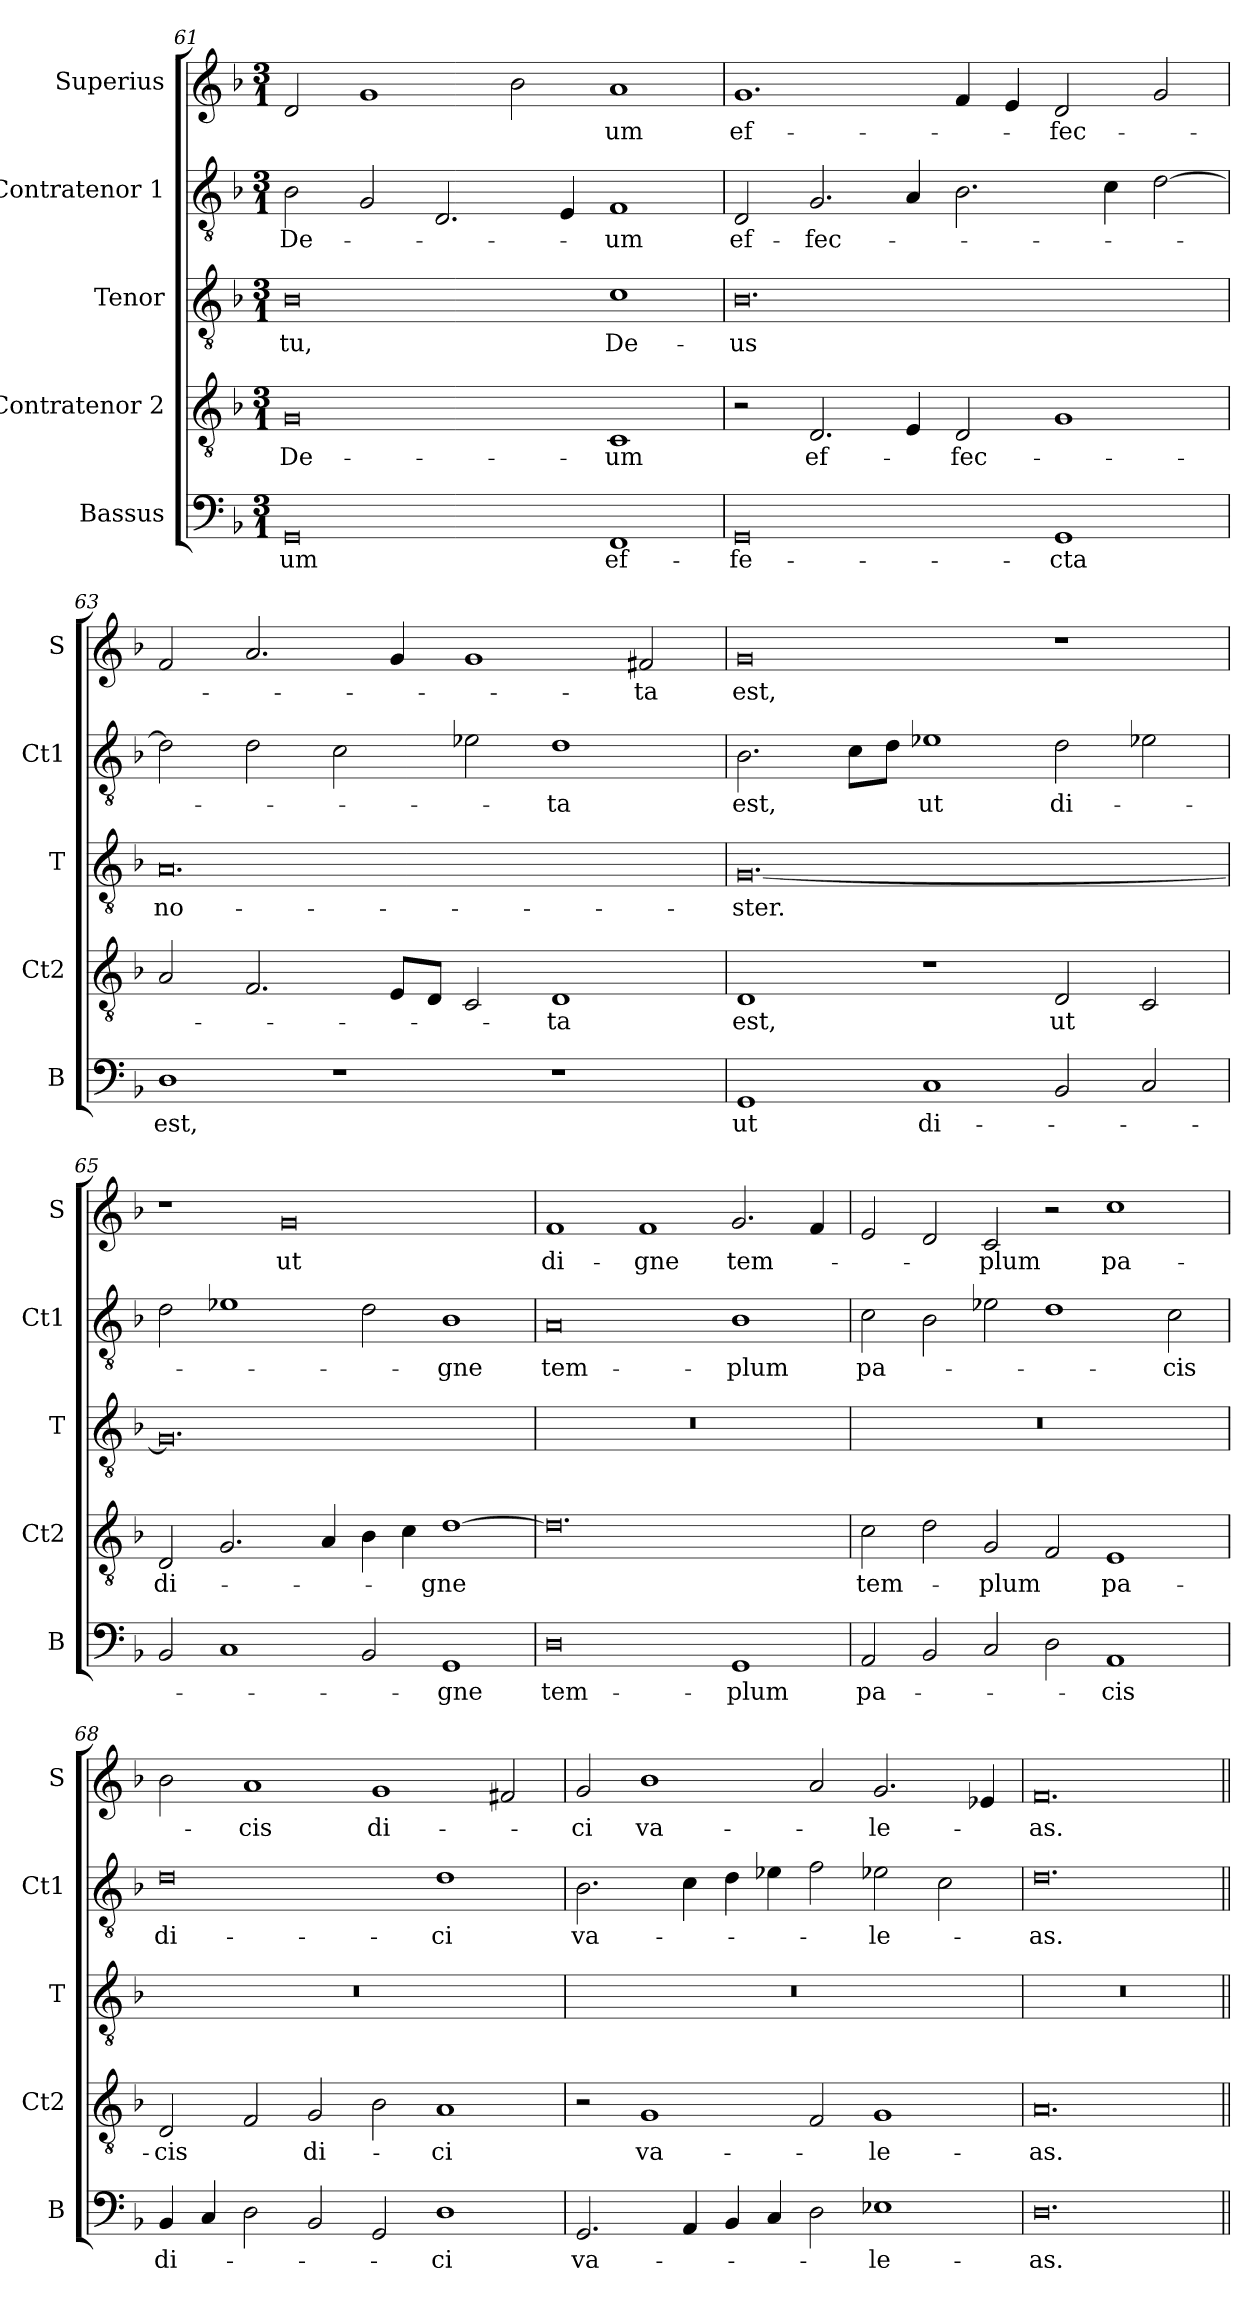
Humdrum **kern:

**kern	**text	**kern	**text	**kern	**text	**kern	**text	**kern	**text
*part5	*part5	*part4	*part4	*part3	*part3	*part2	*part2	*part1	*part1
*staff5	*staff5	*staff4	*staff4	*staff3	*staff3	*staff2	*staff2	*staff1	*staff1
*I"Bassus	*	*I"Contratenor 2	*	*I"Tenor	*	*I"Contratenor 1	*	*I"Superius	*
*I'B	*	*I'Ct2	*	*I'T	*	*I'Ct1	*	*I'S	*
*clefF4	*	*clefGv2	*	*clefGv2	*	*clefGv2	*	*clefG2	*
*k[b-]	*	*k[b-]	*	*k[b-]	*	*k[b-]	*	*k[b-]	*
*M3/1	*	*M3/1	*	*M3/1	*	*M3/1	*	*M3/1	*
=61	=61	=61	=61	=61	=61	=61	=61	=61	=61
0GG	-um	0G	De-	0B-	tu,	2B-	De-	2d	.
.	.	.	.	.	.	2G	.	1g	.
.	.	.	.	.	.	2.D	.	.	.
.	.	.	.	.	.	.	.	2b-	.
.	.	.	.	.	.	4E	.	.	.
1FF	ef-	1C	-um	1c	De-	1F	-um	1a	-um
=62	=62	=62	=62	=62	=62	=62	=62	=62	=62
0GG	-fe-	2r	.	0.B-	-us	2D	ef-	1.g	ef-
.	.	2.D	ef-	.	.	2.G	-fec-	.	.
.	.	4E	.	.	.	4A	.	.	.
.	.	2D	-fec-	.	.	2.B-	.	4f	.
.	.	.	.	.	.	.	.	4e	.
1GG	-cta	1G	.	.	.	.	.	2d	-fec-
.	.	.	.	.	.	4c	.	.	.
.	.	.	.	.	.	[2d	.	2g	.
=63	=63	=63	=63	=63	=63	=63	=63	=63	=63
1D	est,	2A	.	0.A	no-	2d]	.	2f	.
.	.	2.F	.	.	.	2d	.	2.a	.
1r	.	.	.	.	.	2c	.	.	.
.	.	8EL	.	.	.	.	.	4g	.
.	.	8DJ	.	.	.	.	.	.	.
.	.	2C	.	.	.	2e-X	.	1g	.
1r	.	1D	-ta	.	.	1d	-ta	.	.
.	.	.	.	.	.	.	.	2f#X	-ta
=64	=64	=64	=64	=64	=64	=64	=64	=64	=64
1GG	ut	1D	est,	[0.G	-ster.	2.B-	est,	0g	est,
.	.	.	.	.	.	8cL	.	.	.
.	.	.	.	.	.	8dJ	.	.	.
1C	di-	1r	.	.	.	1e-X	ut	.	.
2BB-	.	2D	ut	.	.	2d	di-	1r	.
2C	.	2C	.	.	.	2e-X	.	.	.
=65	=65	=65	=65	=65	=65	=65	=65	=65	=65
2BB-	.	2D	di-	0.G]	.	2d	.	1r	.
1C	.	2.G	.	.	.	1e-X	.	.	.
.	.	.	.	.	.	.	.	0g	ut
.	.	4A	.	.	.	.	.	.	.
2BB-	.	4B-	.	.	.	2d	.	.	.
.	.	4c	.	.	.	.	.	.	.
1GG	-gne	[1d	-gne	.	.	1B-	-gne	.	.
=66	=66	=66	=66	=66	=66	=66	=66	=66	=66
0D	tem-	0.d]	.	0.r	.	0A	tem-	1f	di-
.	.	.	.	.	.	.	.	1f	-gne
1GG	-plum	.	.	.	.	1B-	-plum	2.g	tem-
.	.	.	.	.	.	.	.	4f	.
=67	=67	=67	=67	=67	=67	=67	=67	=67	=67
2AA	pa-	2c	tem-	0.r	.	2c	pa-	2e	.
2BB-	.	2d	.	.	.	2B-	.	2d	.
2C	.	2G	-plum	.	.	2e-X	.	2c	-plum
2D	.	2F	.	.	.	1d	.	2r	.
1AA	-cis	1E	pa-	.	.	.	.	1cc	pa-
.	.	.	.	.	.	2c	-cis	.	.
=68	=68	=68	=68	=68	=68	=68	=68	=68	=68
4BB-	di-	2D	-cis	0.r	.	0d	di-	2b-	.
4C	.	.	.	.	.	.	.	.	.
2D	.	2F	.	.	.	.	.	1a	-cis
2BB-	.	2G	di-	.	.	.	.	.	.
2GG	.	2B-	.	.	.	.	.	1g	di-
1D	-ci	1A	-ci	.	.	1d	-ci	.	.
.	.	.	.	.	.	.	.	2f#X	.
=69	=69	=69	=69	=69	=69	=69	=69	=69	=69
2.GG	va-	2r	.	0.r	.	2.B-	va-	2g	-ci
.	.	1G	va-	.	.	.	.	1b-	va-
4AA	.	.	.	.	.	4c	.	.	.
4BB-	.	.	.	.	.	4d	.	.	.
4C	.	.	.	.	.	4e-i	.	.	.
2D	.	2F	.	.	.	2f	.	2a	.
1E-X	-le-	1G	-le-	.	.	2e-X	-le-	2.g	-le-
.	.	.	.	.	.	2c	.	.	.
.	.	.	.	.	.	.	.	4e-X	.
=70	=70	=70	=70	=70	=70	=70	=70	=70	=70
0.D	-as.	0.A	-as.	0.r	.	0.d	-as.	0.f	-as.
=||	=||	=||	=||	=||	=||	=||	=||	=||	=||
*-	*-	*-	*-	*-	*-	*-	*-	*-	*-
